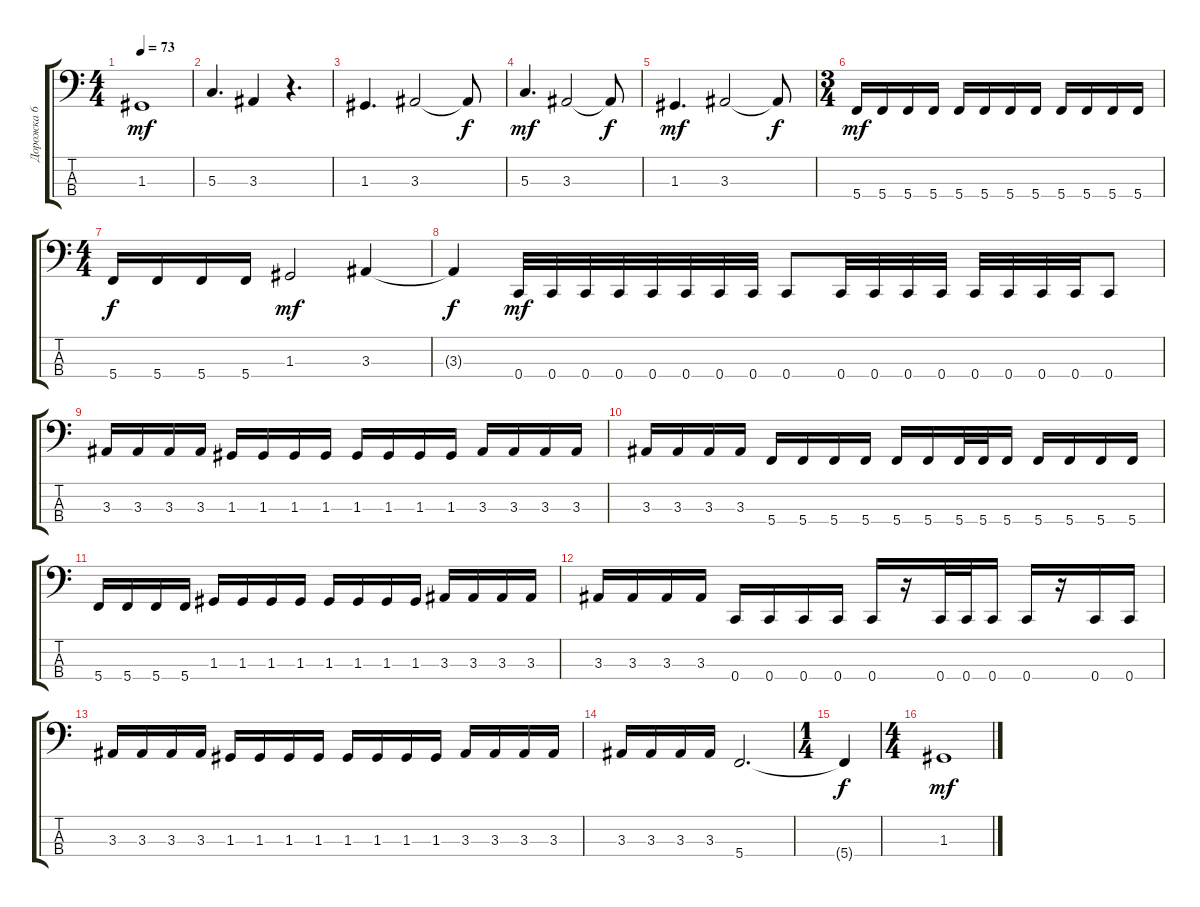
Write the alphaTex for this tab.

\track ("Дорожка 6" "Дорожка 6") {instrument electricbassfinger}
\staff {score tabs}
\tuning (F2 C2 G1 C1) {hide}
\ts (4 4)
\tempo 73
\clef f4
\ks c
1.3.1{dy mf} |
5.3.4{d} 3.3.4 r.4{d} |
1.3.4{d} 3.3.2 3.3{t}.8{dy f} |
5.3.4{d dy mf} 3.3.2 3.3{t}.8{dy f} |
1.3.4{d dy mf} 3.3.2 3.3{t}.8{dy f} |
\ts (3 4)
5.4.16{dy mf} 5.4.16 5.4.16 5.4.16 5.4.16 5.4.16 5.4.16 5.4.16 5.4.16 5.4.16 5.4.16 5.4.16 |
\ts (4 4)
5.4.16{dy f} 5.4.16 5.4.16 5.4.16 1.3.2{dy mf} 3.3.4 |
3.3{t}.4{dy f} 0.4.32{dy mf} 0.4.32 0.4.32 0.4.32 0.4.32 0.4.32 0.4.32 0.4.32 0.4.8 0.4.32 0.4.32 0.4.32 0.4.32 0.4.32 0.4.32 0.4.32 0.4.32 0.4.8 |
3.3.16 3.3.16 3.3.16 3.3.16 1.3.16 1.3.16 1.3.16 1.3.16 1.3.16 1.3.16 1.3.16 1.3.16 3.3.16 3.3.16 3.3.16 3.3.16 |
3.3.16 3.3.16 3.3.16 3.3.16 5.4.16 5.4.16 5.4.16 5.4.16 5.4.16 5.4.16 5.4.32 5.4.32 5.4.16 5.4.16 5.4.16 5.4.16 5.4.16 |
5.4.16 5.4.16 5.4.16 5.4.16 1.3.16 1.3.16 1.3.16 1.3.16 1.3.16 1.3.16 1.3.16 1.3.16 3.3.16 3.3.16 3.3.16 3.3.16 |
3.3.16 3.3.16 3.3.16 3.3.16 0.4.16 0.4.16 0.4.16 0.4.16 0.4.16 r.16 0.4.32 0.4.32 0.4.16 0.4.16 r.16 0.4.16 0.4.16 |
3.3.16 3.3.16 3.3.16 3.3.16 1.3.16 1.3.16 1.3.16 1.3.16 1.3.16 1.3.16 1.3.16 1.3.16 3.3.16 3.3.16 3.3.16 3.3.16 |
3.3.16 3.3.16 3.3.16 3.3.16 5.4.2{d} |
\ts (1 4)
5.4{t}.4{dy f} |
\ts (4 4)
1.3.1{dy mf}
